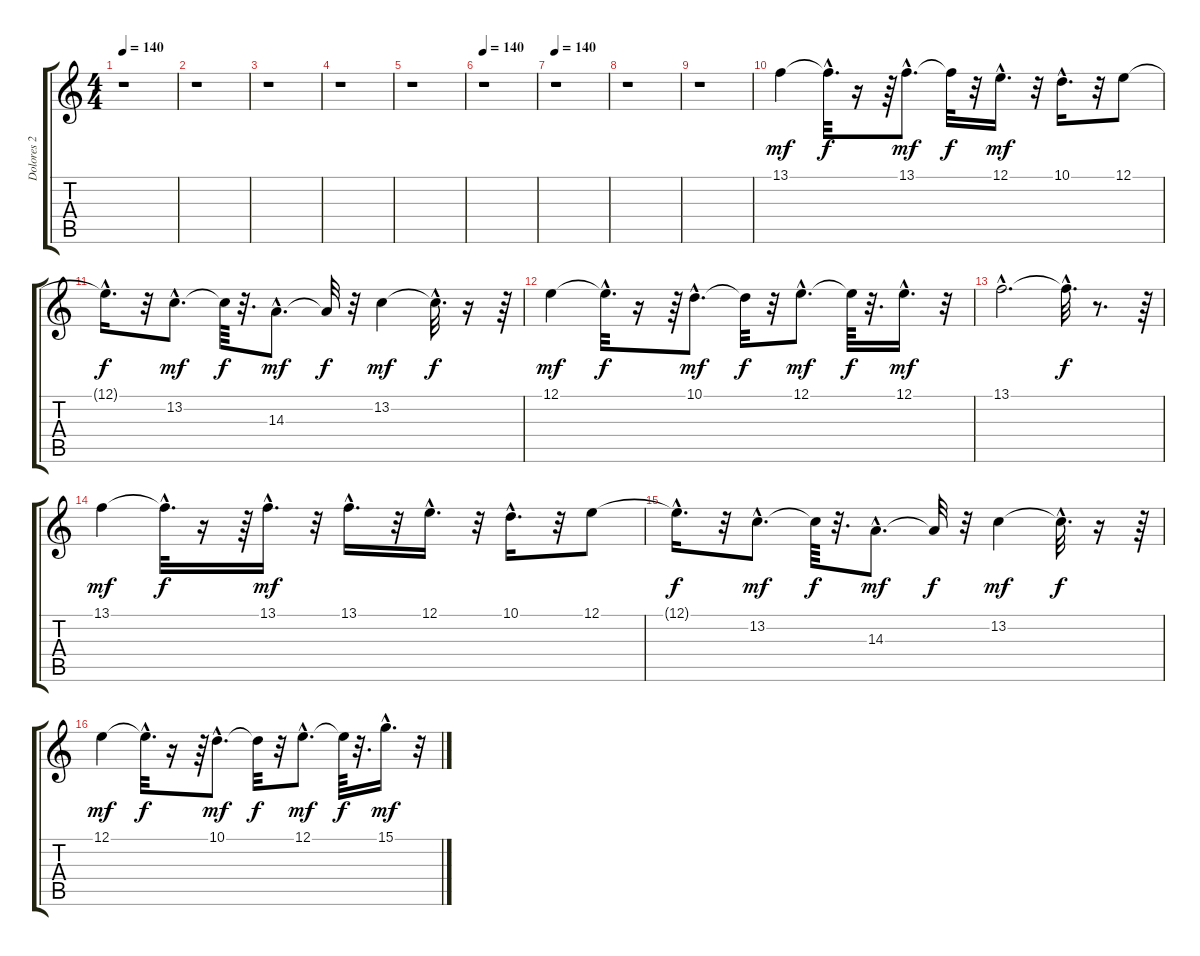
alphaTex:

\track ("Dolores 2" "Dolores 2") {instrument pad3polysynth}
\staff {score tabs}
\tuning (E4 B3 G3 D3 A2 E2) {hide}
\ts (4 4)
\tempo 140
\clef g2
\ks c
r.1{dy mf instrument pad3polysynth} |
r.1 |
r.1 |
r.1 |
r.1 |
\tempo 140
r.1 |
\tempo 140
r.1 |
r.1 |
r.1 |
13.1.4 13.1{hac t}.32{d dy f} r.16 r.64 13.1{hac}.8{d dy mf} 13.1{t}.32{dy f} r.32 12.1{hac}.16{d dy mf} r.32 10.1{hac}.16{d} r.32 12.1.8 |
12.1{hac t}.16{d dy f} r.32 13.2{hac}.8{d dy mf} 13.2{t}.64{dy f} r.32{d} 14.3{hac}.8{d dy mf} 14.3{t}.32{dy f} r.32 13.2.4{dy mf} 13.2{hac t}.32{d dy f} r.16 r.64 |
12.1.4{dy mf} 12.1{hac t}.32{d dy f} r.16 r.64 10.1{hac}.8{d dy mf} 10.1{t}.32{dy f} r.32 12.1{hac}.8{d dy mf} 12.1{t}.64{dy f} r.32{d} 12.1{hac}.16{d dy mf} r.32 |
13.1{hac}.2{d} 13.1{hac t}.32{d dy f} r.8{d} r.64 |
13.1.4{dy mf} 13.1{hac t}.32{d dy f} r.16 r.64 13.1{hac}.16{d dy mf} r.32 13.1{hac}.16{d} r.32 12.1{hac}.16{d} r.32 10.1{hac}.16{d} r.32 12.1.8 |
12.1{hac t}.16{d dy f} r.32 13.2{hac}.8{d dy mf} 13.2{t}.64{dy f} r.32{d} 14.3{hac}.8{d dy mf} 14.3{t}.32{dy f} r.32 13.2.4{dy mf} 13.2{hac t}.32{d dy f} r.16 r.64 |
12.1.4{dy mf} 12.1{hac t}.32{d dy f} r.16 r.64 10.1{hac}.8{d dy mf} 10.1{t}.32{dy f} r.32 12.1{hac}.8{d dy mf} 12.1{t}.64{dy f} r.32{d} 15.1{hac}.16{d dy mf} r.32
